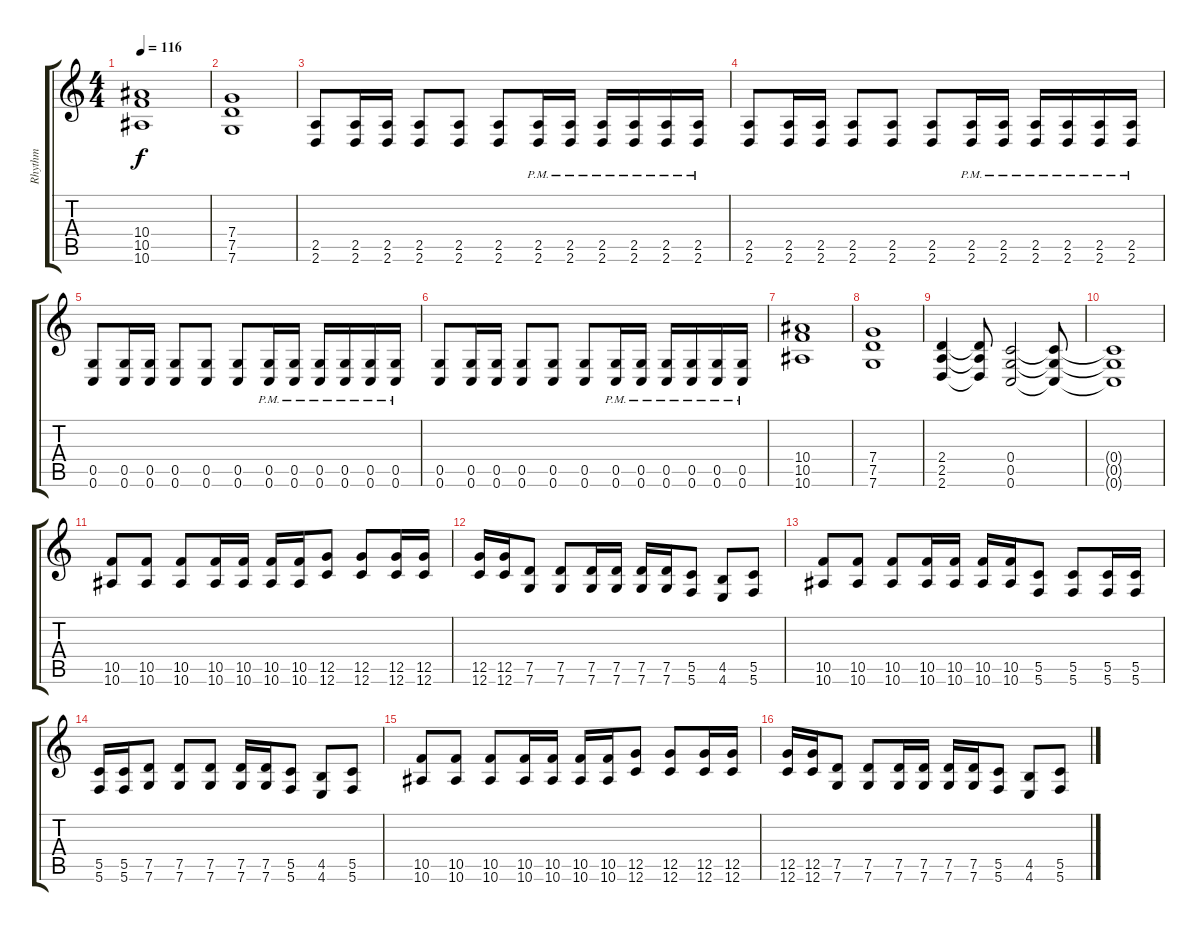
\track ("Rhythm" "Rhythm") {instrument distortionguitar}
\staff {score tabs}
\tuning (D4 A3 F3 C3 G2 C2) {hide}
\ts (4 4)
\tempo 116
\clef g2
\ks c
(10.4 10.5 10.6).1{dy f} |
(7.4 7.5 7.6).1 |
(2.5 2.6).8 (2.5 2.6).16 (2.5 2.6).16 (2.5 2.6).8 (2.5 2.6).8 (2.5 2.6).8 (2.5{pm} 2.6{pm}).16 (2.5{pm} 2.6{pm}).16 (2.5{pm} 2.6{pm}).16 (2.5{pm} 2.6{pm}).16 (2.5{pm} 2.6{pm}).16 (2.5{pm} 2.6{pm}).16 |
(2.5 2.6).8 (2.5 2.6).16 (2.5 2.6).16 (2.5 2.6).8 (2.5 2.6).8 (2.5 2.6).8 (2.5{pm} 2.6{pm}).16 (2.5{pm} 2.6{pm}).16 (2.5{pm} 2.6{pm}).16 (2.5{pm} 2.6{pm}).16 (2.5{pm} 2.6{pm}).16 (2.5{pm} 2.6{pm}).16 |
(0.5 0.6).8 (0.5 0.6).16 (0.5 0.6).16 (0.5 0.6).8 (0.5 0.6).8 (0.5 0.6).8 (0.5{pm} 0.6{pm}).16 (0.5{pm} 0.6{pm}).16 (0.5{pm} 0.6{pm}).16 (0.5{pm} 0.6{pm}).16 (0.5{pm} 0.6{pm}).16 (0.5{pm} 0.6{pm}).16 |
(0.5 0.6).8 (0.5 0.6).16 (0.5 0.6).16 (0.5 0.6).8 (0.5 0.6).8 (0.5 0.6).8 (0.5{pm} 0.6{pm}).16 (0.5{pm} 0.6{pm}).16 (0.5{pm} 0.6{pm}).16 (0.5{pm} 0.6{pm}).16 (0.5{pm} 0.6{pm}).16 (0.5{pm} 0.6{pm}).16 |
(10.4 10.5 10.6).1 |
(7.4 7.5 7.6).1 |
(2.4 2.5 2.6).4 (2.4{t} 2.5{t} 2.6{t}).8 (0.4 0.5 0.6).2 (0.4{t} 0.5{t} 0.6{t}).8 |
(0.4{t} 0.5{t} 0.6{t}).1 |
(10.5 10.6).8 (10.5 10.6).8 (10.5 10.6).8 (10.5 10.6).16 (10.5 10.6).16 (10.5 10.6).16 (10.5 10.6).16 (12.5 12.6).8 (12.5 12.6).8 (12.5 12.6).16 (12.5 12.6).16 |
(12.5 12.6).16 (12.5 12.6).16 (7.5 7.6).8 (7.5 7.6).8 (7.5 7.6).16 (7.5 7.6).16 (7.5 7.6).16 (7.5 7.6).16 (5.5 5.6).8 (4.5 4.6).8 (5.5 5.6).8 |
(10.5 10.6).8 (10.5 10.6).8 (10.5 10.6).8 (10.5 10.6).16 (10.5 10.6).16 (10.5 10.6).16 (10.5 10.6).16 (5.5 5.6).8 (5.5 5.6).8 (5.5 5.6).16 (5.5 5.6).16 |
(5.5 5.6).16 (5.5 5.6).16 (7.5 7.6).8 (7.5 7.6).8 (7.5 7.6).8 (7.5 7.6).16 (7.5 7.6).16 (5.5 5.6).8 (4.5 4.6).8 (5.5 5.6).8 |
(10.5 10.6).8 (10.5 10.6).8 (10.5 10.6).8 (10.5 10.6).16 (10.5 10.6).16 (10.5 10.6).16 (10.5 10.6).16 (12.5 12.6).8 (12.5 12.6).8 (12.5 12.6).16 (12.5 12.6).16 |
(12.5 12.6).16 (12.5 12.6).16 (7.5 7.6).8 (7.5 7.6).8 (7.5 7.6).16 (7.5 7.6).16 (7.5 7.6).16 (7.5 7.6).16 (5.5 5.6).8 (4.5 4.6).8 (5.5 5.6).8
